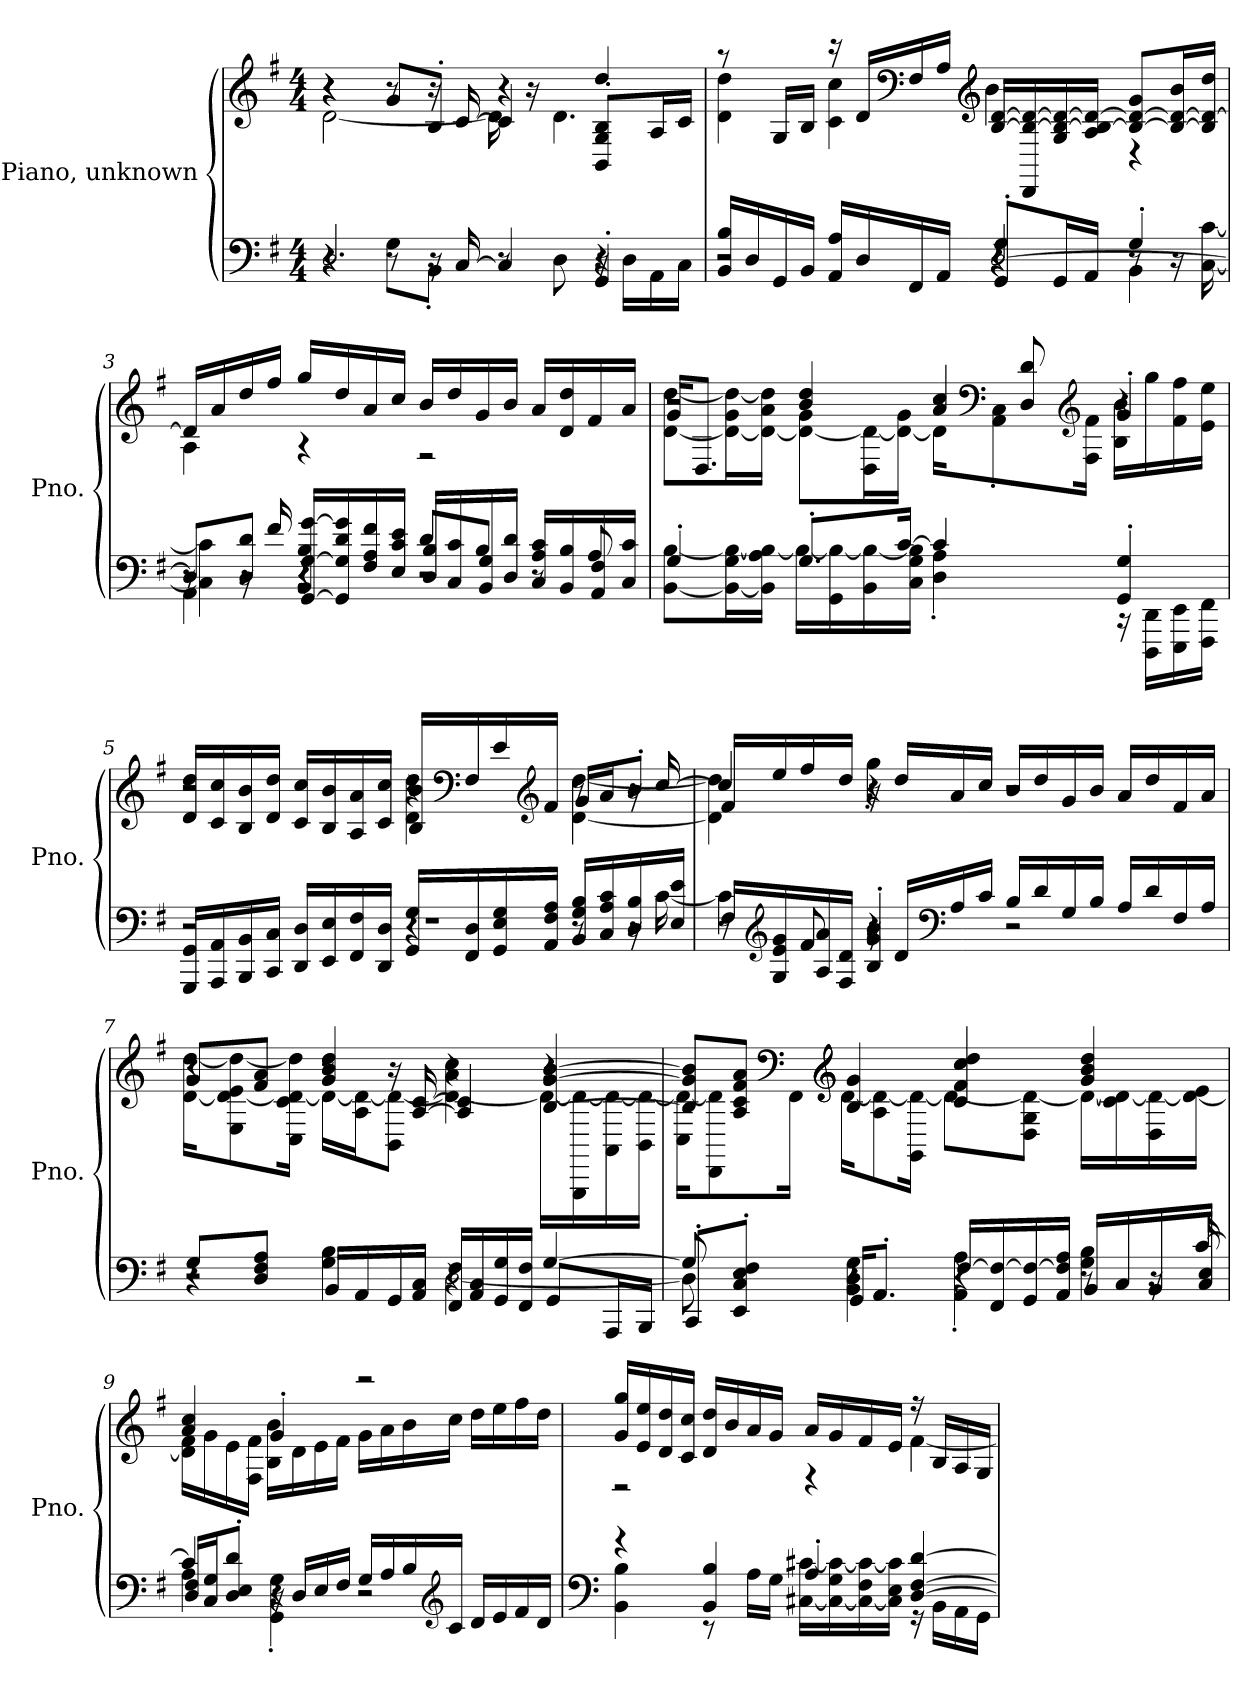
**kern	**kern
*part1	*part1
*staff2	*staff1
*I"Piano, unknown	*
*I'Pno.	*
*clefF4	*clefG2
*k[f#]	*k[f#]
*M4/4	*M4/4
*MM120	*MM120
=1	=1
*^	*^
*	*^	*	*^
2.D/	4r	4r	4r	[2d\	4r
.	8G\L	8r	8r	.	8g/L
.	8BB'\J	16r	16r	.	8B'/J
.	.	[16C/	[16c/	.	.
.	8r	4C/]	4c/]	16d\]	4r
.	.	.	.	16r	.
.	8D\	.	.	4.d\	.
4r	16r	4GG'/	4dd/	.	8BB/' 8G/' 8B/'L
.	16D\LL	.	.	.	.
.	16AA\	.	.	.	16A/L
.	16C\JJ	.	.	.	16c/JJ
*	*	*	*	*v	*v
=2	=2	=2	=2	=2
*	*	*^	*	*
2r	2r	16BB/ 16B/LL	2r	8r	4d\ 4dd\
.	.	16D/	.	.	.
.	.	16GG/	.	16G/LL	.
.	.	16BB/JJ	.	16B/JJ	.
.	.	16AA/ 16A/LL	.	16r	4c\ 4cc\
.	.	16D/	.	16d/LL	.
*	*	*	*	*clefF4	*
.	.	16FF#/	.	16F#/	.
.	.	16AA/JJ	.	16A/JJ	.
*	*	*	*	*clefG2	*
[2D/	4r	8GG/' 8G/'L	4r	[16B/ [16d/LL	4b\
.	.	.	.	16DD/ 16B/_ 16d/_	.
.	.	16GG/L	.	16G/ 16B/_ 16d/_	.
.	.	16AA/JJ	.	16A/ 16B/_ 16d/_JJ	.
.	8r	4G'/	4BB\	8B/_ 8d/_ 8g/L	4r
.	16r	.	.	16B/_ 16d/_ 16b/L	.
.	[16C\ [16c\	.	.	16B/] 16d/_ 16dd/JJ	.
!!LO:LB:g=z	!!
=3	=3	=3	=3	=3	=3
8D/L]	4C\] 4c\]	8r	4AA\	16d/LL]	4A\
.	.	.	.	16a/	.
8D/ 8d/J	.	16r	.	16dd/	.
.	.	16f#/	.	16ff#/JJ	.
4BB/' 4B/'	4r	[16GG/ [16G/ [16g/LL	4r	16gg/LL	4r
.	.	16GG/] 16G/] 16d/ 16g/]	.	16dd/	.
.	.	16F#/ 16A/ 16f#/	.	16a/	.
.	.	16E/ 16c/ 16e/JJ	.	16cc/JJ	.
8d/L	2r	16D/ 16B/LL	2r	16b/LL	2r
.	.	16C/ 16c/	.	16dd/	.
8B/J	.	16BB/ 16G/	.	16g/	.
.	.	16D/ 16d/JJ	.	16b/JJ	.
8r	.	16C/ 16A/ 16c/LL	.	16a/LL	.
.	.	16BB/ 16B/	.	16d/ 16dd/	.
8A/	.	16AA/ 16F#/	.	16f#/	.
.	.	16C/ 16c/JJ	.	16a/JJ	.
*	*v	*v	*v	*	*
!!LO:LB:g=z
=4	=4	=4	=4
*	*	*	*^
4G'/	[8BB\ [8B\L	16g/KL	[8d\ [8dd\L	2r
.	.	8.D/J	.	.
.	16BB\_ 16G\ 16B\_L	.	16d\_ 16g\ 16dd\_L	.
.	16BB\] 16A\ 16B\_JJ	.	16d\_ 16a\ 16dd\]JJ	.
8.G'/L	16B\LL_	4b/ 4dd/	8d\_ 8g\L	.
.	16GG\ 16B\_	.	.	.
.	16BB\ 16B\_	.	16D\ 16d\_L	.
[16c/Jk	16C\ 16G\ 16B\]JJ	.	16d\_ 16g\JJ	.
4c/]	4D\' 4A\'	4a/ 4cc/	16d\KL]	8r
*	*	*clefF4	*	*
.	.	.	8AA\' 8C\'	.
.	.	.	.	8D/ 8d/
*	*	*clefG2	*	*
.	.	.	16F#\ 16f#\Jk	.
4GG/' 4G/'	16r	4g'/	16B\ 16b\LL	4r
.	16DDD\ 16DD\LL	.	16gg\	.
.	16EEE\ 16EE\	.	16f#\ 16ff#\	.
.	16FFF#\ 16FF#\JJ	.	16e\ 16ee\JJ	.
!!LO:LB:g=z	!!	!!
=5	=5	=5	=5	=5
*	*^	*	*	*
1r	2r	16GGG/ 16GG/LL	2r	2r	16d/ 16dd/LL
.	.	16AAA/ 16AA/	.	.	16c/ 16cc/
.	.	16BBB/ 16BB/	.	.	16B/ 16b/
.	.	16CC/ 16C/JJ	.	.	16d/ 16dd/JJ
.	.	16DD/ 16D/LL	.	.	16c/ 16cc/LL
.	.	16EE/ 16E/	.	.	16B/ 16b/
.	.	16FF#/ 16F#/	.	.	16A/ 16a/
.	.	16DD/ 16D/JJ	.	.	16c/ 16cc/JJ
.	4r	16GG/ 16G/LL	4r	4d\ 4dd\	16B/ 16b/LL
*	*	*	*clefF4	*	*
.	.	16FF#/ 16D/	.	.	16F#/
.	.	16GG/ 16E/ 16G/	.	.	16e/
*	*	*	*clefG2	*	*
.	.	16AA/ 16F#/ 16A/JJ	.	.	16f#/JJ
.	8r	16BB/ 16G/ 16B/LL	8r	[4d\ [4dd\	16g/LL
.	.	16C/ 16A/ 16c/	.	.	16a/J
.	16r	16D/ 16B/	16r	.	8b'/J
.	[16c\	16E/ 16e/JJ	[16cc/	.	.
!!LO:LB:g=z	!!	!!
=6	=6	=6	=6	=6	=6
8r	4c\]	16F#/LL	4cc/]	4d\] 4dd\]	16f#/LL
*clefG2	*	*	*	*	*
.	.	16G/ 16e/ 16g/	.	.	16ee/
8f#/	.	16A/ 16a/	.	.	16ff#/
.	.	16F#/ 16d/JJ	.	.	16dd/JJ
4B/' 4g/' 4b/'	4r	16r	4r	4gg'\	16r
.	.	16d/LL	.	.	16dd/LL
*clefF4	*	*	*	*	*
.	.	16A/	.	.	16a/
.	.	16c/JJ	.	.	16cc/JJ
2r	2r	16B/LL	2r	2r	16b/LL
.	.	16d/	.	.	16dd/
.	.	16G/	.	.	16g/
.	.	16B/JJ	.	.	16b/JJ
.	.	16A/LL	.	.	16a/LL
.	.	16d/	.	.	16dd/
.	.	16F#/	.	.	16f#/
.	.	16A/JJ	.	.	16a/JJ
=7	=7	=7	=7	=7	=7
2r	4r	8G/L	8g/L	[16d\ [16dd\KL	4r
.	.	.	.	8E\ 8d\_ 8e\ 8dd\_	.
.	.	8D/ 8F#/ 8A/J	8f#/ 8a/J	.	.
.	.	.	.	16C\ 16c\ 16d\_ 16dd\]Jk	.
.	4G\ 4B\	16BB/LL	4g/ 4b/ 4dd/	16d\LL_	8r
.	.	16AA/	.	16A\ 16d\_J	.
.	.	16GG/	.	8BB\ 8d\_J	16r
.	.	16AA/ 16C/JJ	.	.	[16A/ [16c/
4r	[2D\	16FF#/ 16F#/LL	4r	4d\_ 4a\ 4cc\	4A/] 4c/]
.	.	16AA/ 16C/	.	.	.
.	.	16GG/ 16G/	.	.	.
.	.	16FF#/ 16F#/JJ	.	.	.
[4G/	.	8GG/L	[4B/ [4g/ [4b/	16d\LL_	4r
.	.	.	.	16GGG\ 16d\_	.
.	.	16AAA/L	.	16AA\ 16d\_	.
.	.	16BBB/JJ	.	16BB\ 16d\_JJ	.
*	*	*	*	*v	*v
!!LO:LB:g=z
=8	=8	=8	=8	=8
8G/]	8D\]	8CC'/L	8B/] 8g/] 8b/]L	16C\ 16d\_KL
.	.	.	.	8DD\ 8d\]
8r	8r	8EE/' 8C/' 8E/' 8F#/'J	8A/ 8c/ 8f#/ 8a/J	.
*	*	*	*clefF4	*
.	.	.	.	16FF#\Jk
*	*	*	*clefG2	*
4r	4BB\ 4D\ 4G\	16GG/KL	4B/ 4g/	[16d\KL
.	.	8.AA'/J	.	8A\ 8d\_
.	.	.	.	16GG\ 16d\_Jk
4r	4AA\' 4A\'	[16F#/LL	4c/ 4f#/ 4cc/ 4dd/	8d\L_
.	.	16FF#/ 16F#/_	.	.
.	.	16GG/ 16F#/_	.	8D\ 8G\ 8d\_J
.	.	16AA/ 16F#/] 16A/JJ	.	.
8r	4G\ 4B\	16BB/LL	4g/ 4b/ 4dd/	16d\LL_
.	.	16C/	.	16c\ 16d\_
16r	.	16BB/	.	16D\ 16d\_
[16c/	.	16C/ 16E/JJ	.	16d\_ 16e\JJ
=9	=9	=9	=9	=9
4c/]	4A\	16D/ 16F#/LL	4a/ 4cc/	16d\] 16f#\LL
.	.	16C/ 16G/J	.	16g\
.	.	8D/' 8E/' 8d/'J	.	16e\
.	.	.	.	16F#\ 16f#\JJ
4r	4GG\' 4G\'	16r	4g'/	16B\ 16b\LL
.	.	16D/LL	.	16d\
.	.	16E/	.	16e\
.	.	16F#/JJ	.	16f#\JJ
2r	2r	16G/LL	2r	16g\LL
.	.	16A/	.	16a\
.	.	16B/	.	16b\
*clefG2	*	*	*	*
.	.	16c/JJ	.	16cc\JJ
.	.	16d/LL	.	16dd\LL
.	.	16e/	.	16ee\
.	.	16f#/	.	16ff#\
.	.	16d/JJ	.	16dd\JJ
*v	*v	*v	*	*
!!LO:PB:g=z	!!
=10	=10	=10
*clefF4	*	*
*^	*	*
4r	4BB\ 4B\	16g/ 16gg/LL	2r
.	.	16e/ 16ee/	.
.	.	16d/ 16dd/	.
.	.	16c/ 16cc/JJ	.
4BB/ 4B/	8r	16d/ 16dd/LL	.
.	.	16b/	.
.	16A\LL	16a/	.
.	16G\JJ	16g/JJ	.
4A'/	[16C#X\ [16c#X\LL	16a/LL	4r
.	16C#\_ 16G\ 16c#\_	16g/	.
.	16C#\_ 16F#\ 16c#\_	16f#/	.
.	16C#\] 16E\ 16c#\]JJ	16e/JJ	.
[4D/ [4F#/ [4d/	16r	16r	[4f#\
.	16BB\LL	16B/LL	.
.	16AA\	16A/	.
.	16GG\JJ	16G/JJ	.
*v	*v	*	*
*	*v	*v
=	=
*-	*-
